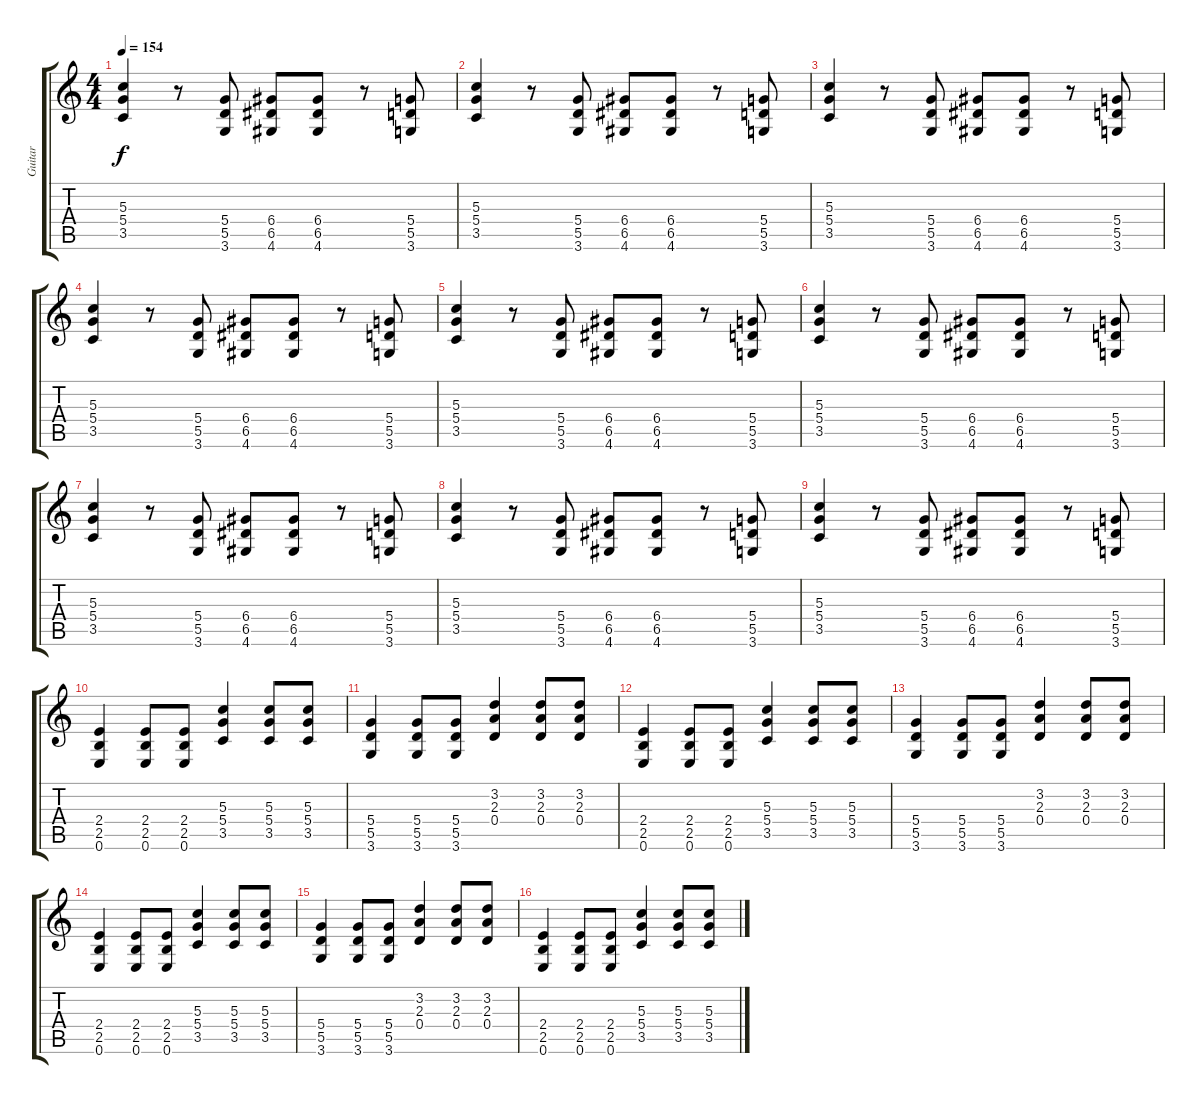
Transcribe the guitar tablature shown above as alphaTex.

\track ("Guitar" "Guitar") {instrument overdrivenguitar}
\staff {score tabs}
\tuning (E4 B3 G3 D3 A2 E2) {hide}
\ts (4 4)
\tempo 154
\clef g2
\ks c
(5.3 5.4 3.5).4{dy f} r.8 (5.4 5.5 3.6).8 (6.4 6.5 4.6).8 (6.4 6.5 4.6).8 r.8 (5.4 5.5 3.6).8 |
(5.3 5.4 3.5).4 r.8 (5.4 5.5 3.6).8 (6.4 6.5 4.6).8 (6.4 6.5 4.6).8 r.8 (5.4 5.5 3.6).8 |
(5.3 5.4 3.5).4 r.8 (5.4 5.5 3.6).8 (6.4 6.5 4.6).8 (6.4 6.5 4.6).8 r.8 (5.4 5.5 3.6).8 |
(5.3 5.4 3.5).4 r.8 (5.4 5.5 3.6).8 (6.4 6.5 4.6).8 (6.4 6.5 4.6).8 r.8 (5.4 5.5 3.6).8 |
(5.3 5.4 3.5).4 r.8 (5.4 5.5 3.6).8 (6.4 6.5 4.6).8 (6.4 6.5 4.6).8 r.8 (5.4 5.5 3.6).8 |
(5.3 5.4 3.5).4 r.8 (5.4 5.5 3.6).8 (6.4 6.5 4.6).8 (6.4 6.5 4.6).8 r.8 (5.4 5.5 3.6).8 |
(5.3 5.4 3.5).4 r.8 (5.4 5.5 3.6).8 (6.4 6.5 4.6).8 (6.4 6.5 4.6).8 r.8 (5.4 5.5 3.6).8 |
(5.3 5.4 3.5).4 r.8 (5.4 5.5 3.6).8 (6.4 6.5 4.6).8 (6.4 6.5 4.6).8 r.8 (5.4 5.5 3.6).8 |
(5.3 5.4 3.5).4 r.8 (5.4 5.5 3.6).8 (6.4 6.5 4.6).8 (6.4 6.5 4.6).8 r.8 (5.4 5.5 3.6).8 |
(2.4 2.5 0.6).4 (2.4 2.5 0.6).8 (2.4 2.5 0.6).8 (5.3 5.4 3.5).4 (5.3 5.4 3.5).8 (5.3 5.4 3.5).8 |
(5.4 5.5 3.6).4 (5.4 5.5 3.6).8 (5.4 5.5 3.6).8 (3.2 2.3 0.4).4 (3.2 2.3 0.4).8 (3.2 2.3 0.4).8 |
(2.4 2.5 0.6).4 (2.4 2.5 0.6).8 (2.4 2.5 0.6).8 (5.3 5.4 3.5).4 (5.3 5.4 3.5).8 (5.3 5.4 3.5).8 |
(5.4 5.5 3.6).4 (5.4 5.5 3.6).8 (5.4 5.5 3.6).8 (3.2 2.3 0.4).4 (3.2 2.3 0.4).8 (3.2 2.3 0.4).8 |
(2.4 2.5 0.6).4 (2.4 2.5 0.6).8 (2.4 2.5 0.6).8 (5.3 5.4 3.5).4 (5.3 5.4 3.5).8 (5.3 5.4 3.5).8 |
(5.4 5.5 3.6).4 (5.4 5.5 3.6).8 (5.4 5.5 3.6).8 (3.2 2.3 0.4).4 (3.2 2.3 0.4).8 (3.2 2.3 0.4).8 |
(2.4 2.5 0.6).4 (2.4 2.5 0.6).8 (2.4 2.5 0.6).8 (5.3 5.4 3.5).4 (5.3 5.4 3.5).8 (5.3 5.4 3.5).8
